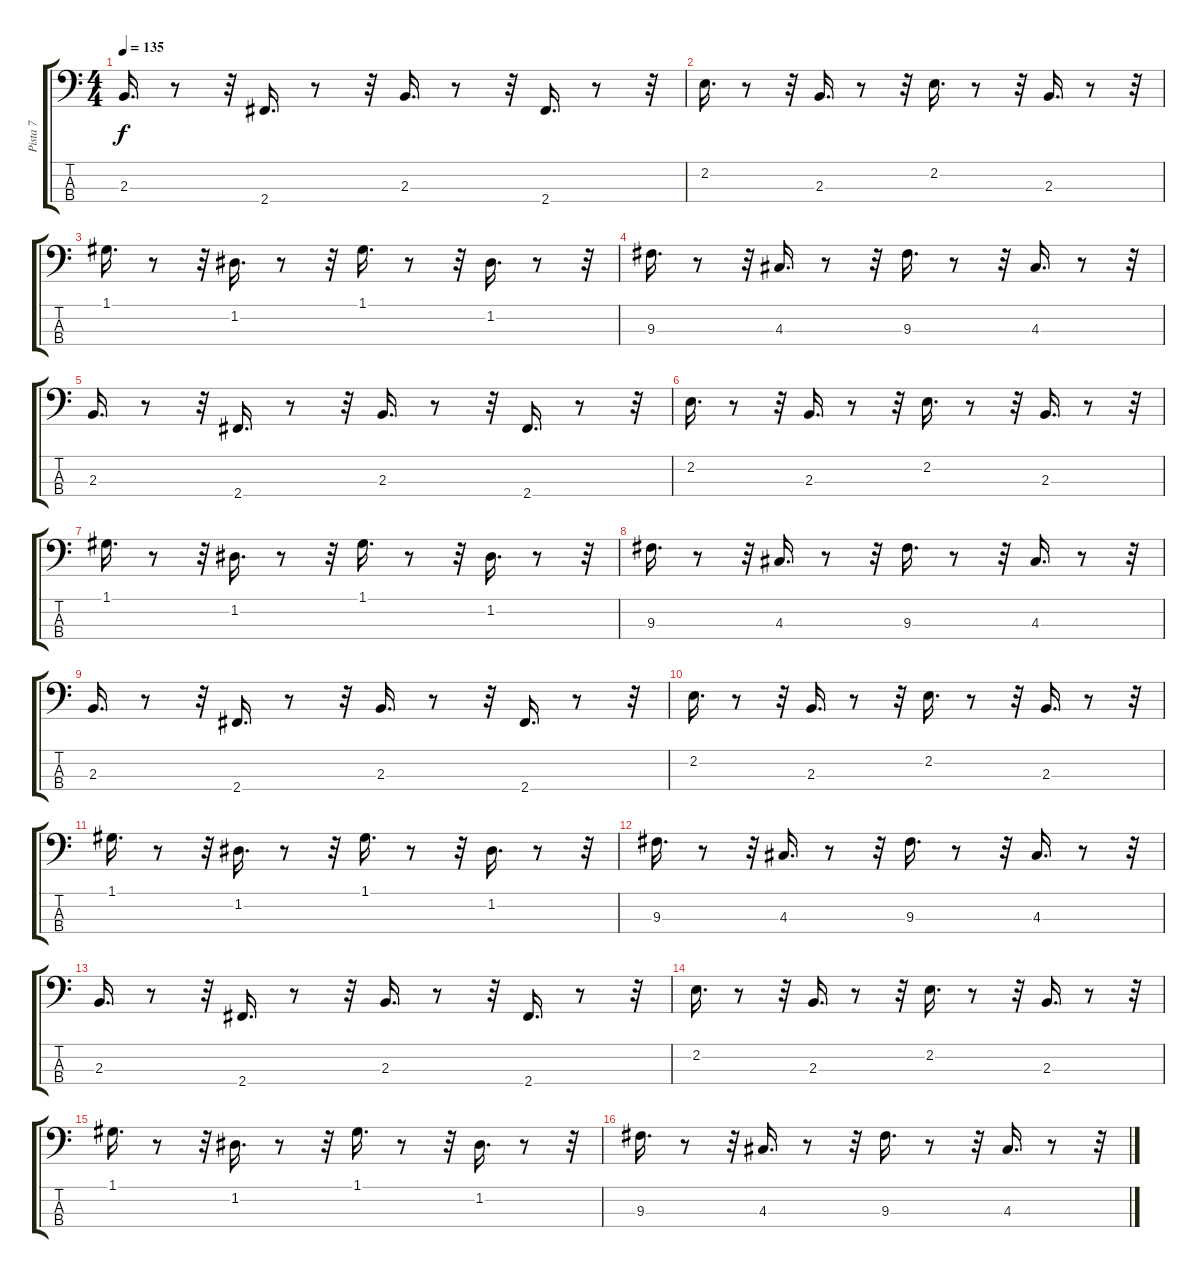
\track ("Pista 7" "Pista 7") {instrument synthbass2}
\staff {score tabs}
\tuning (G2 D2 A1 E1) {hide}
\ts (4 4)
\tempo 135
\clef f4
\ks c
2.3.16{d dy f} r.8 r.32 2.4.16{d} r.8 r.32 2.3.16{d} r.8 r.32 2.4.16{d} r.8 r.32 |
2.2.16{d} r.8 r.32 2.3.16{d} r.8 r.32 2.2.16{d} r.8 r.32 2.3.16{d} r.8 r.32 |
1.1.16{d} r.8 r.32 1.2.16{d} r.8 r.32 1.1.16{d} r.8 r.32 1.2.16{d} r.8 r.32 |
9.3.16{d} r.8 r.32 4.3.16{d} r.8 r.32 9.3.16{d} r.8 r.32 4.3.16{d} r.8 r.32 |
2.3.16{d} r.8 r.32 2.4.16{d} r.8 r.32 2.3.16{d} r.8 r.32 2.4.16{d} r.8 r.32 |
2.2.16{d} r.8 r.32 2.3.16{d} r.8 r.32 2.2.16{d} r.8 r.32 2.3.16{d} r.8 r.32 |
1.1.16{d} r.8 r.32 1.2.16{d} r.8 r.32 1.1.16{d} r.8 r.32 1.2.16{d} r.8 r.32 |
9.3.16{d} r.8 r.32 4.3.16{d} r.8 r.32 9.3.16{d} r.8 r.32 4.3.16{d} r.8 r.32 |
2.3.16{d} r.8 r.32 2.4.16{d} r.8 r.32 2.3.16{d} r.8 r.32 2.4.16{d} r.8 r.32 |
2.2.16{d} r.8 r.32 2.3.16{d} r.8 r.32 2.2.16{d} r.8 r.32 2.3.16{d} r.8 r.32 |
1.1.16{d} r.8 r.32 1.2.16{d} r.8 r.32 1.1.16{d} r.8 r.32 1.2.16{d} r.8 r.32 |
9.3.16{d} r.8 r.32 4.3.16{d} r.8 r.32 9.3.16{d} r.8 r.32 4.3.16{d} r.8 r.32 |
2.3.16{d} r.8 r.32 2.4.16{d} r.8 r.32 2.3.16{d} r.8 r.32 2.4.16{d} r.8 r.32 |
2.2.16{d} r.8 r.32 2.3.16{d} r.8 r.32 2.2.16{d} r.8 r.32 2.3.16{d} r.8 r.32 |
1.1.16{d} r.8 r.32 1.2.16{d} r.8 r.32 1.1.16{d} r.8 r.32 1.2.16{d} r.8 r.32 |
9.3.16{d} r.8 r.32 4.3.16{d} r.8 r.32 9.3.16{d} r.8 r.32 4.3.16{d} r.8 r.32
